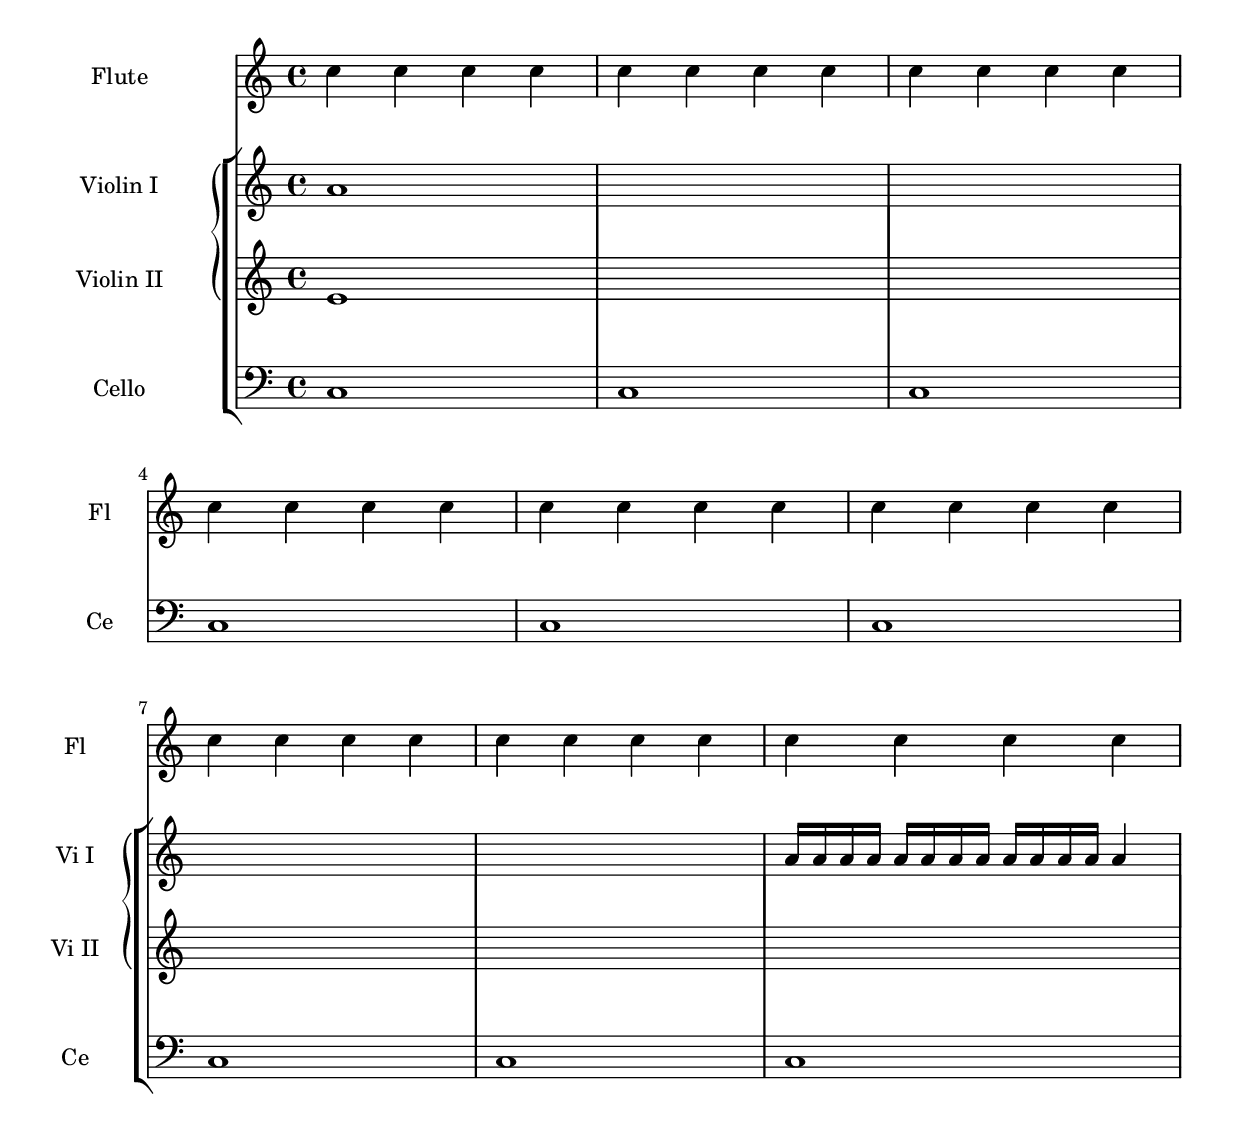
%% DO NOT EDIT this file manually; it was automatically
%% generated from the LilyPond Snippet Repository
%% (http://lsr.di.unimi.it).
%%
%% Make any changes in the LSR itself, or in
%% `Documentation/snippets/new/`, then run
%% `scripts/auxiliar/makelsr.pl`.
%%
%% This file is in the public domain.

\version "2.24.0"

\header {
  lsrtags = "contexts-and-engravers"

  texidoc = "
In orchestral scores sometimes single or groups of instruments are
silent for a while and their staves can be removed for that time (with
@code{\\removeEmptyStaves}).

When they play again it is often preferred to show the staves of
@emph{all instruments of such a group}.  This can be done adding the
@code{Keep_alive_together_engraver} in the grouper (e.g., a GrandStaff
or a StaffGroup).

In the example the violins are silent in the 2nd system and in the 3rd
system. Only the first violin plays the last measure but the staff of
the second violin is also displayed.
"

  doctitle = "Displaying a whole GrandStaff system if only one of its staves is alive"
} % begin verbatim


\score {
  <<
    \new StaffGroup = "StaffGroup_woodwinds"
    <<
      \new Staff = "Staff_flute" \with {
        instrumentName = "Flute"
        shortInstrumentName = "Fl"
      }
      \relative c' {
        \repeat unfold 3 { c'4 c c c | c c c c | c c c c | \break }
      }
    >>
    \new StaffGroup = "StaffGroup_Strings"
    <<
      \new GrandStaff = "GrandStaff_violins"
      <<
        \new Staff = "StaffViolinI" \with {
          instrumentName = "Violin I"
          shortInstrumentName = "Vi I"
        }
        \relative c'' {
          a1 \repeat unfold 7 { s1 } \repeat unfold 12 a16  a4
        }
        \new Staff = "StaffViolinII" \with {
          instrumentName = "Violin II"
          shortInstrumentName = "Vi II"
        }
        \relative c' { e1 \repeat unfold 8 { s1 } }
      >>
      \new Staff = "Staff_cello" \with {
        instrumentName = "Cello"
        shortInstrumentName = "Ce"
      }
      \relative c { \clef bass \repeat unfold 9 { c1 }}
    >>
  >>
}
\layout {
  indent = 3.0\cm
  short-indent = 1.5\cm
  \context {
    \GrandStaff
    \consists Keep_alive_together_engraver
  }
  \context {
    \Staff
    \RemoveEmptyStaves
  }
}
